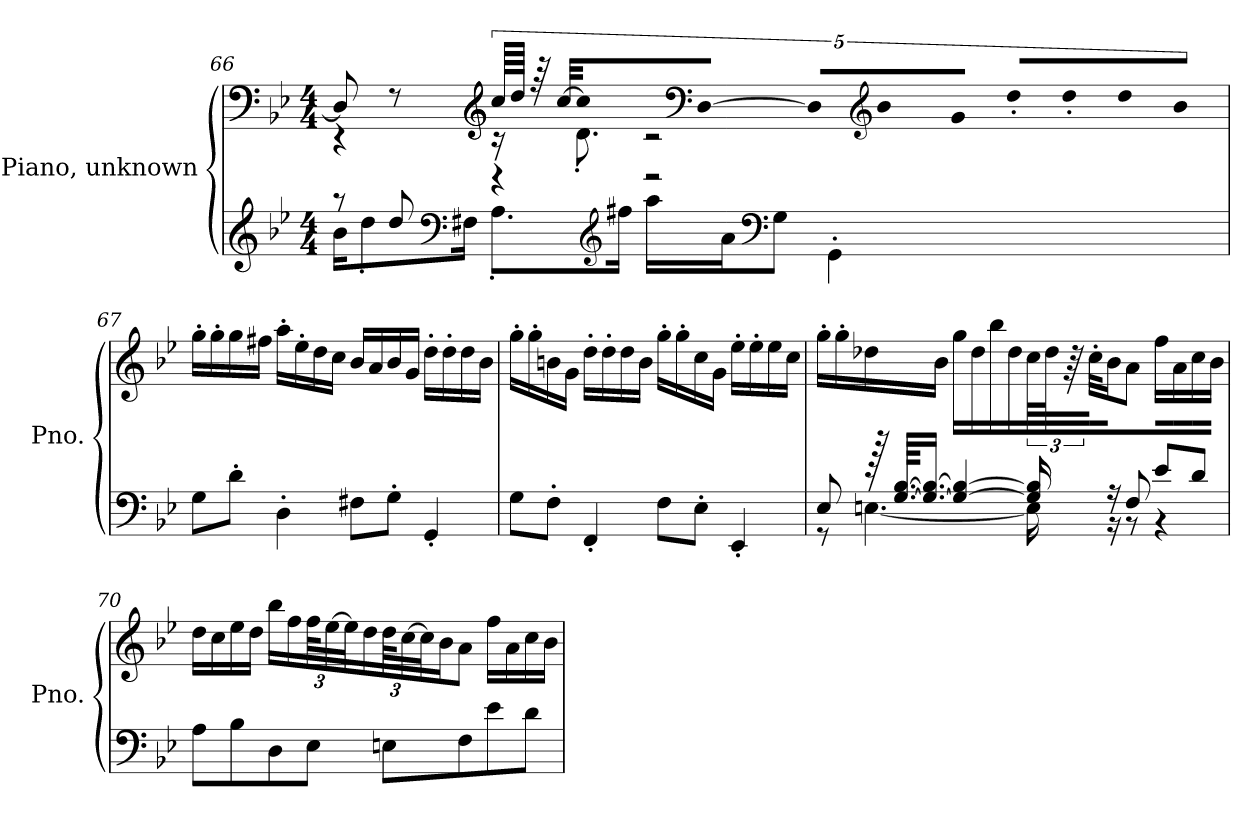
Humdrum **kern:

**kern	**kern
*part1	*part1
*staff2	*staff1
*I"Piano, unknown	*
*I'Pno.	*
!!LO:LB:g=z
*clefG2	*clefF4
*k[b-e-]	*k[b-e-]
*M4/4	*M4/4
=66	=66
*^	*^
8r	16b-\KL	8D/]	4r
.	8dd'\	.	.
8dd/	.	8r	.
*clefF4	*	*	*
.	16F#X\Jk	.	.
*	*	*clefG2	*
4r	8.A'\L	80cc/LLLL	16r
.	.	80dd/JJJJ	.
.	.	80r	.
.	.	[40cc/KLL	.
.	.	16cc/J]	8.d'\
*	*	*clefF4	*
.	.	[8D/J	.
*clefG2	*	*	*
.	16ff#X\Jk	.	.
2r	16aa\LL	8D/L]	2r
.	16a\J	.	.
*clefF4	*	*clefG2	*
.	8G\J	16b-/L	.
.	.	16g/JJ	.
.	4GG'\	16dd'/LL	.
.	.	16dd'/	.
.	.	16dd/	.
.	.	16b-/JJ	.
*v	*v	*	*
*	*v	*v
=67	=67
8G\L	16gg'\LL
.	16gg'\
8d'\J	16gg\
.	16ff#X\JJ
4D'\	16aa'\LL
.	16ee-'\
.	16dd\
.	16cc\JJ
8F#X\L	16b-/LL
.	16a/
8G'\J	16b-/
.	16g/JJ
4GG'/	16dd'\LL
.	16dd'\
.	16dd\
.	16b-\JJ
!!LO:PB:g=z
=68	=68
8G\L	16gg'\LL
.	16gg'\
8F'\J	16bn\
.	16g\JJ
4FF'/	16dd'\LL
.	16dd'\
.	16dd\
.	16b\JJ
8F\L	16gg'\LL
.	16gg'\
8E-'\J	16cc\
.	16g\JJ
4EE-'/	16ee-'\LL
.	16ee-'\
.	16ee-\
.	16cc\JJ
=69	=69
*^	*
8E-/	8r	16gg'\LL
.	.	16gg'\
128r	[4.En\	16dd-X\
[64.G/ [64.B-/KKLL	.	.
16.G/_ 16.B-/_JJ	.	.
.	.	16b-\JJ
4G/_ 4B-/_	.	16gg\LL
.	.	16dd-\
.	.	16bb-\
.	.	16dd-\
16G/] 16B-/]	16E\]	96cc\LL
.	.	96dd-\JJJJ
.	.	96r
.	.	32cc'\KLL
16r	16r	16b-\J
8F/	8r	8a\J
8e-/L	4r	16ff\LL
.	.	16a\
8d/J	.	16cc\
.	.	16b-\JJ
*v	*v	*
!!LO:LB:g=z
=70	=70
8A\L	16dd\LL
.	16cc\
8B-\	16ee-\
.	16dd\JJ
8D\	16bb-\LL
.	16ff\
*	*Xbrackettup
8E-\J	96ff\KL
.	[48ee-\
.	32ee-\J]
.	16dd\
8En\L	96dd\KL
.	[48cc\
.	32cc\J]
.	16b-\J
8F\	8a\J
8e-\	16ff\LL
.	16a\
8d\J	16cc\
.	16b-\JJ
=	=
*-	*-
